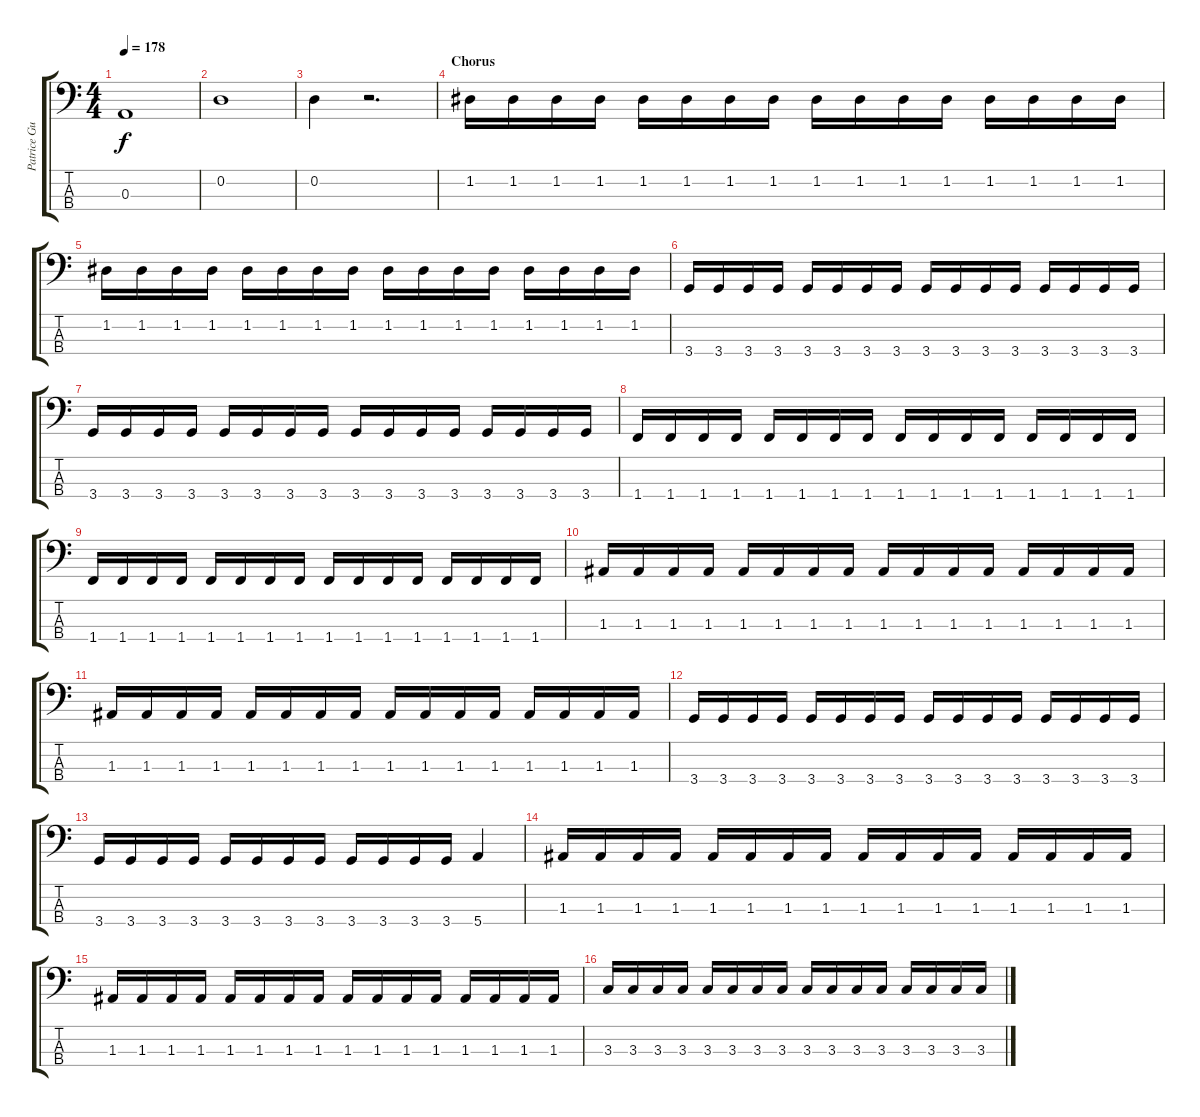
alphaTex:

\track ("Patrice Guers" "Patrice Gu") {instrument electricbassfinger}
\staff {score tabs}
\tuning (G2 D2 A1 E1) {hide}
\ts (4 4)
\tempo 178
\clef f4
\ks c
0.3.1{dy f} |
0.2.1 |
0.2.4 r.2{d} |
\section ("" "Chorus")
1.2.16 1.2.16 1.2.16 1.2.16 1.2.16 1.2.16 1.2.16 1.2.16 1.2.16 1.2.16 1.2.16 1.2.16 1.2.16 1.2.16 1.2.16 1.2.16 |
1.2.16 1.2.16 1.2.16 1.2.16 1.2.16 1.2.16 1.2.16 1.2.16 1.2.16 1.2.16 1.2.16 1.2.16 1.2.16 1.2.16 1.2.16 1.2.16 |
3.4.16 3.4.16 3.4.16 3.4.16 3.4.16 3.4.16 3.4.16 3.4.16 3.4.16 3.4.16 3.4.16 3.4.16 3.4.16 3.4.16 3.4.16 3.4.16 |
3.4.16 3.4.16 3.4.16 3.4.16 3.4.16 3.4.16 3.4.16 3.4.16 3.4.16 3.4.16 3.4.16 3.4.16 3.4.16 3.4.16 3.4.16 3.4.16 |
1.4.16 1.4.16 1.4.16 1.4.16 1.4.16 1.4.16 1.4.16 1.4.16 1.4.16 1.4.16 1.4.16 1.4.16 1.4.16 1.4.16 1.4.16 1.4.16 |
1.4.16 1.4.16 1.4.16 1.4.16 1.4.16 1.4.16 1.4.16 1.4.16 1.4.16 1.4.16 1.4.16 1.4.16 1.4.16 1.4.16 1.4.16 1.4.16 |
1.3.16 1.3.16 1.3.16 1.3.16 1.3.16 1.3.16 1.3.16 1.3.16 1.3.16 1.3.16 1.3.16 1.3.16 1.3.16 1.3.16 1.3.16 1.3.16 |
1.3.16 1.3.16 1.3.16 1.3.16 1.3.16 1.3.16 1.3.16 1.3.16 1.3.16 1.3.16 1.3.16 1.3.16 1.3.16 1.3.16 1.3.16 1.3.16 |
3.4.16 3.4.16 3.4.16 3.4.16 3.4.16 3.4.16 3.4.16 3.4.16 3.4.16 3.4.16 3.4.16 3.4.16 3.4.16 3.4.16 3.4.16 3.4.16 |
3.4.16 3.4.16 3.4.16 3.4.16 3.4.16 3.4.16 3.4.16 3.4.16 3.4.16 3.4.16 3.4.16 3.4.16 5.4.4 |
1.3.16 1.3.16 1.3.16 1.3.16 1.3.16 1.3.16 1.3.16 1.3.16 1.3.16 1.3.16 1.3.16 1.3.16 1.3.16 1.3.16 1.3.16 1.3.16 |
1.3.16 1.3.16 1.3.16 1.3.16 1.3.16 1.3.16 1.3.16 1.3.16 1.3.16 1.3.16 1.3.16 1.3.16 1.3.16 1.3.16 1.3.16 1.3.16 |
3.3.16 3.3.16 3.3.16 3.3.16 3.3.16 3.3.16 3.3.16 3.3.16 3.3.16 3.3.16 3.3.16 3.3.16 3.3.16 3.3.16 3.3.16 3.3.16
